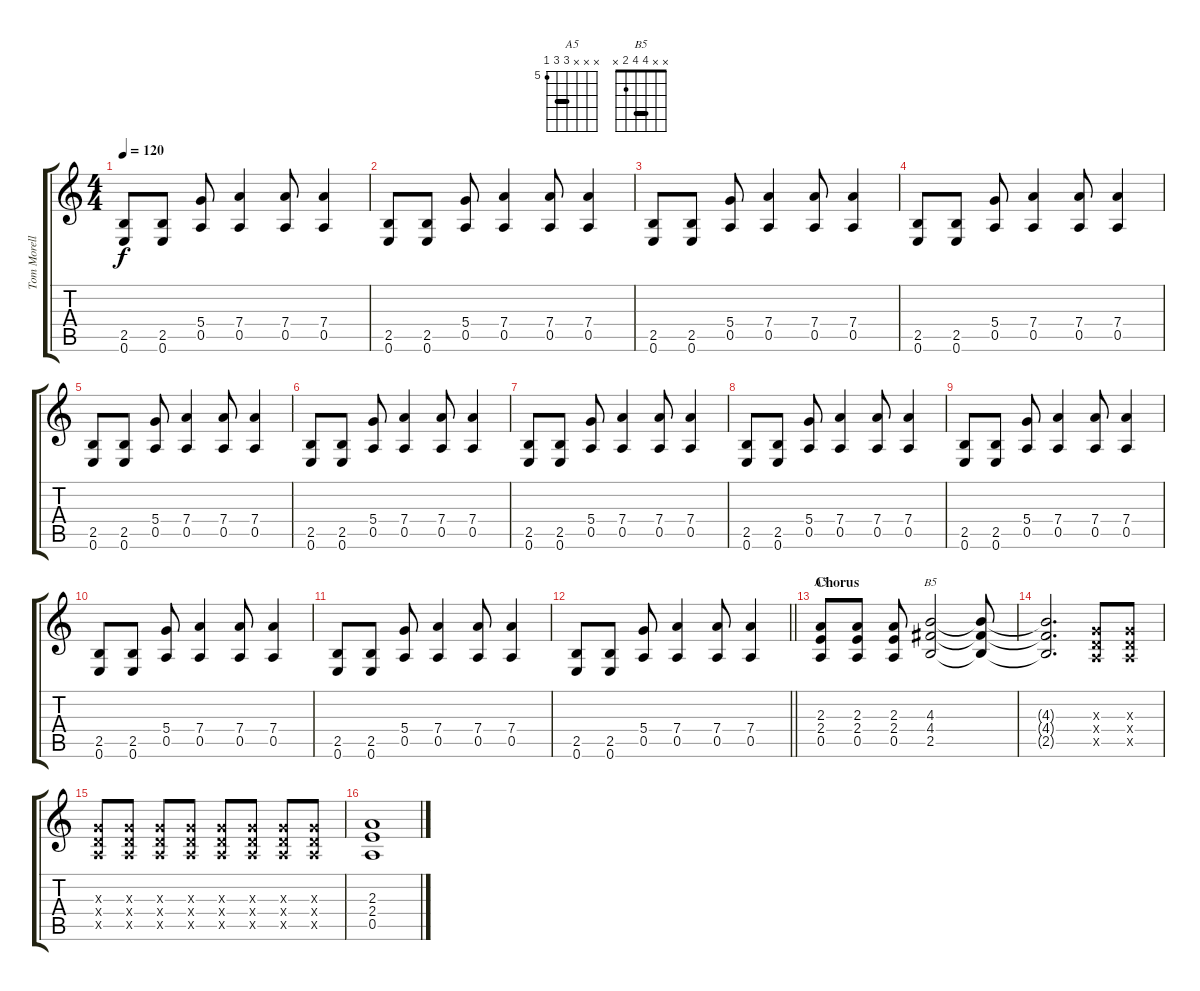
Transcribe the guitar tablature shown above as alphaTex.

\track ("Tom Morello" "Tom Morell") {instrument distortionguitar}
\staff {score tabs}
\tuning (E4 B3 G3 D3 A2 E2) {hide}
\chord ("A5" x x x 7 7 5) {firstfret 5 barre 7}
\chord ("B5" x x 4 4 2 x) {barre 4}
\ts (4 4)
\tempo 120
\clef g2
\ks c
(2.5 0.6).8{dy f} (2.5 0.6).8 (5.4 0.5).8 (7.4 0.5).4 (7.4 0.5).8 (7.4 0.5).4 |
(2.5 0.6).8 (2.5 0.6).8 (5.4 0.5).8 (7.4 0.5).4 (7.4 0.5).8 (7.4 0.5).4 |
(2.5 0.6).8 (2.5 0.6).8 (5.4 0.5).8 (7.4 0.5).4 (7.4 0.5).8 (7.4 0.5).4 |
(2.5 0.6).8 (2.5 0.6).8 (5.4 0.5).8 (7.4 0.5).4 (7.4 0.5).8 (7.4 0.5).4 |
(2.5 0.6).8 (2.5 0.6).8 (5.4 0.5).8 (7.4 0.5).4 (7.4 0.5).8 (7.4 0.5).4 |
(2.5 0.6).8 (2.5 0.6).8 (5.4 0.5).8 (7.4 0.5).4 (7.4 0.5).8 (7.4 0.5).4 |
(2.5 0.6).8 (2.5 0.6).8 (5.4 0.5).8 (7.4 0.5).4 (7.4 0.5).8 (7.4 0.5).4 |
(2.5 0.6).8 (2.5 0.6).8 (5.4 0.5).8 (7.4 0.5).4 (7.4 0.5).8 (7.4 0.5).4 |
(2.5 0.6).8 (2.5 0.6).8 (5.4 0.5).8 (7.4 0.5).4 (7.4 0.5).8 (7.4 0.5).4 |
(2.5 0.6).8 (2.5 0.6).8 (5.4 0.5).8 (7.4 0.5).4 (7.4 0.5).8 (7.4 0.5).4 |
(2.5 0.6).8 (2.5 0.6).8 (5.4 0.5).8 (7.4 0.5).4 (7.4 0.5).8 (7.4 0.5).4 |
\barLineRight lightlight
(2.5 0.6).8 (2.5 0.6).8 (5.4 0.5).8 (7.4 0.5).4 (7.4 0.5).8 (7.4 0.5).4 |
\section ("" "Chorus")
(2.3 2.4 0.5).8{ch "A5"} (2.3 2.4 0.5).8 (2.3 2.4 0.5).8 (4.3 4.4 2.5).2{ch "B5"} (4.3{t} 4.4{t} 2.5{t}).8 |
(4.3{t} 4.4{t} 2.5{t}).2{d} (0.3{x} 0.4{x} 0.5{x}).8 (0.3{x} 0.4{x} 0.5{x}).8 |
(0.3{x} 0.4{x} 0.5{x}).8 (0.3{x} 0.4{x} 0.5{x}).8 (0.3{x} 0.4{x} 0.5{x}).8 (0.3{x} 0.4{x} 0.5{x}).8 (0.3{x} 0.4{x} 0.5{x}).8 (0.3{x} 0.4{x} 0.5{x}).8 (0.3{x} 0.4{x} 0.5{x}).8 (0.3{x} 0.4{x} 0.5{x}).8 |
(2.3 2.4 0.5).1
